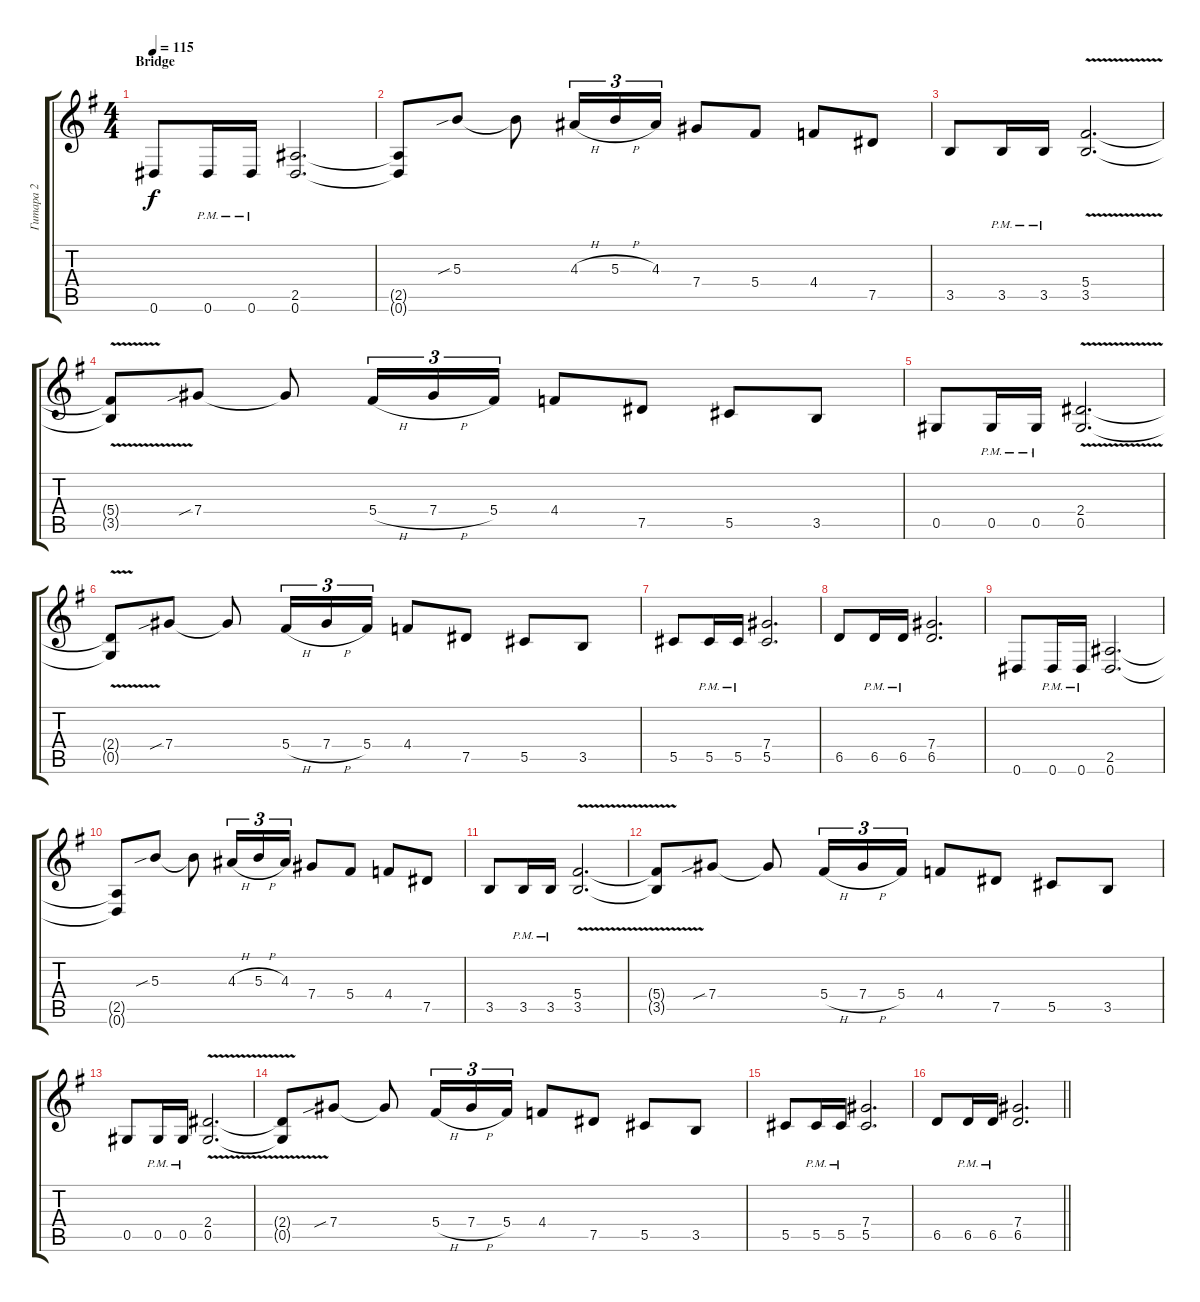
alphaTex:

\track ("Гитара 2" "Гитара 2") {instrument distortionguitar}
\staff {score tabs}
\tuning (Eb4 Bb3 Gb3 Db3 Ab2 Eb2) {hide}
\ts (4 4)
\section ("" "Bridge")
\tempo 115
\clef g2
\ks eminor
0.6.8{dy f} 0.6{pm}.16 0.6{pm}.16 (2.5 0.6).2{d} |
(2.5{t} 0.6{t}).8 5.3{sib}.8 5.3{t}.8 4.3{h}.16{tu (3 2)} 5.3{h}.16{tu (3 2)} 4.3.16{tu (3 2)} 7.4.8 5.4.8 4.4.8 7.5.8 |
3.5.8 3.5{pm}.16 3.5{pm}.16 (5.4{v} 3.5).2{d} |
(5.4{t} 3.5{t}).8 7.4{sib}.8 7.4{t}.8 5.4{h}.16{tu (3 2)} 7.4{h}.16{tu (3 2)} 5.4.16{tu (3 2)} 4.4.8 7.5.8 5.5.8 3.5.8 |
0.5.8 0.5{pm}.16 0.5{pm}.16 (2.4{v} 0.5).2{d} |
(2.4{t} 0.5{t}).8 7.4{sib}.8 7.4{t}.8 5.4{h}.16{tu (3 2)} 7.4{h}.16{tu (3 2)} 5.4.16{tu (3 2)} 4.4.8 7.5.8 5.5.8 3.5.8 |
5.5.8 5.5{pm}.16 5.5{pm}.16 (7.4 5.5).2{d} |
6.5.8 6.5{pm}.16 6.5{pm}.16 (7.4 6.5).2{d} |
0.6.8 0.6{pm}.16 0.6{pm}.16 (2.5 0.6).2{d} |
(2.5{t} 0.6{t}).8 5.3{sib}.8 5.3{t}.8 4.3{h}.16{tu (3 2)} 5.3{h}.16{tu (3 2)} 4.3.16{tu (3 2)} 7.4.8 5.4.8 4.4.8 7.5.8 |
3.5.8 3.5{pm}.16 3.5{pm}.16 (5.4{v} 3.5).2{d} |
(5.4{t} 3.5{t}).8 7.4{sib}.8 7.4{t}.8 5.4{h}.16{tu (3 2)} 7.4{h}.16{tu (3 2)} 5.4.16{tu (3 2)} 4.4.8 7.5.8 5.5.8 3.5.8 |
0.5.8 0.5{pm}.16 0.5{pm}.16 (2.4{v} 0.5).2{d} |
(2.4{t} 0.5{t}).8 7.4{sib}.8 7.4{t}.8 5.4{h}.16{tu (3 2)} 7.4{h}.16{tu (3 2)} 5.4.16{tu (3 2)} 4.4.8 7.5.8 5.5.8 3.5.8 |
5.5.8 5.5{pm}.16 5.5{pm}.16 (7.4 5.5).2{d} |
\barLineRight lightlight
6.5.8 6.5{pm}.16 6.5{pm}.16 (7.4 6.5).2{d}
